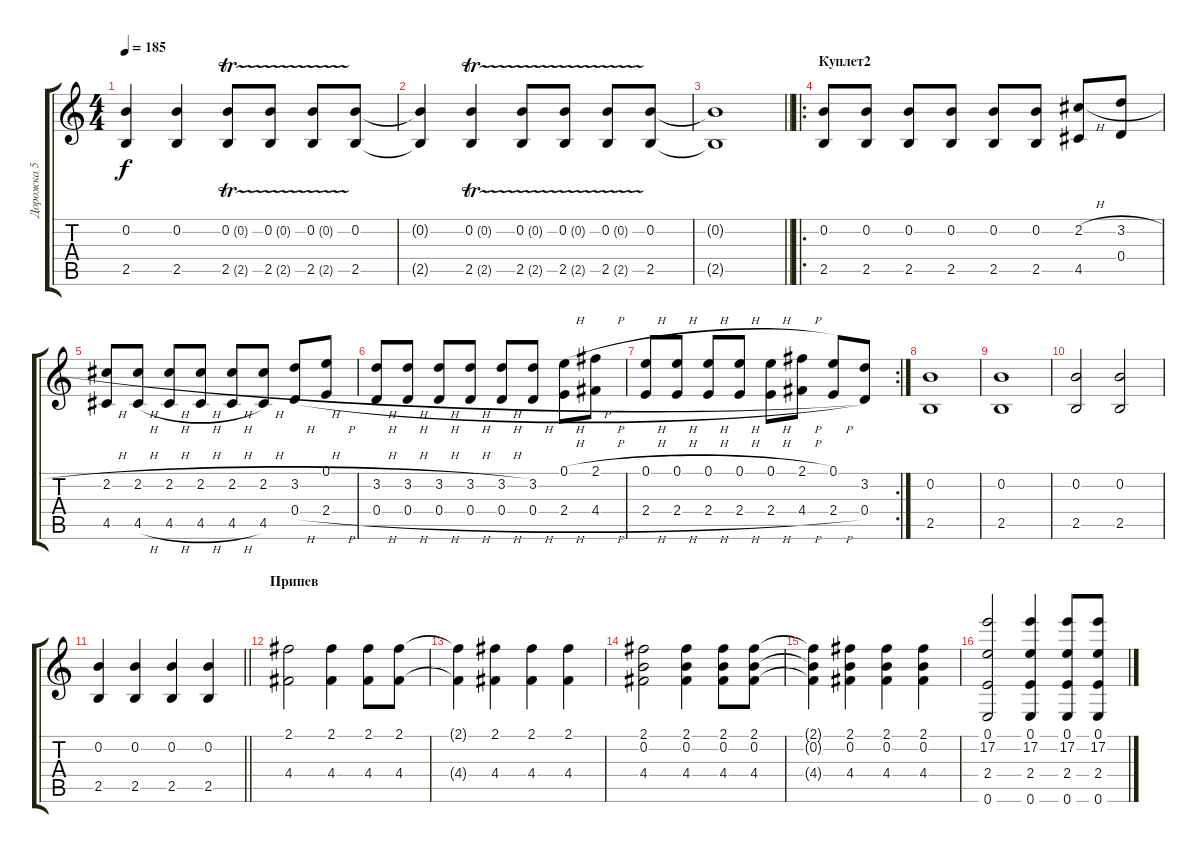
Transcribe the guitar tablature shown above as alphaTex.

\track ("Дорожка 5" "Дорожка 5") {instrument electricguitarclean}
\staff {score tabs}
\tuning (E4 B3 G3 D3 A2 E2) {hide}
\ts (4 4)
\tempo 185
\clef g2
\ks c
(0.2 2.5).4{dy f} (0.2 2.5).4 (0.2{tr (0 16)} 2.5{tr (2 16)}).8 (0.2{tr (0 16)} 2.5{tr (2 16)}).8 (0.2{tr (0 16)} 2.5{tr (2 16)}).8 (0.2 2.5).8 |
(0.2{t} 2.5{t}).4 (0.2{tr (0 16)} 2.5{tr (2 16)}).4 (0.2{tr (0 16)} 2.5{tr (2 16)}).8 (0.2{tr (0 16)} 2.5{tr (2 16)}).8 (0.2{tr (0 16)} 2.5{tr (2 16)}).8 (0.2 2.5).8 |
\barLineRight lightlight
(0.2{t} 2.5{t}).1 |
\ro
\section ("" "Куплет2")
(0.2 2.5).8 (0.2 2.5).8 (0.2 2.5).8 (0.2 2.5).8 (0.2 2.5).8 (0.2 2.5).8 (2.2{h} 4.5).8 (3.2{h} 0.4).8 |
(2.2{h} 4.5).8 (2.2{h} 4.5{h}).8 (2.2{h} 4.5{h}).8 (2.2{h} 4.5{h}).8 (2.2{h} 4.5{h}).8 (2.2{h} 4.5).8 (3.2{h} 0.4{h}).8 (0.1 2.4{h}).8 |
(3.2{h} 0.4{h}).8 (3.2{h} 0.4{h}).8 (3.2{h} 0.4{h}).8 (3.2{h} 0.4{h}).8 (3.2{h} 0.4{h}).8 (3.2 0.4{h}).8 (0.1{h} 2.4{h}).8 (2.1{h} 4.4{h}).8 |
\rc 2
(0.1{h} 2.4{h}).8 (0.1{h} 2.4{h}).8 (0.1{h} 2.4{h}).8 (0.1{h} 2.4{h}).8 (0.1{h} 2.4{h}).8 (2.1{h} 4.4{h}).8 (0.1 2.4{h}).8 (3.2 0.4).8 |
(0.2 2.5).1 |
(0.2 2.5).1 |
(0.2 2.5).2 (0.2 2.5).2 |
\barLineRight lightlight
(0.2 2.5).4 (0.2 2.5).4 (0.2 2.5).4 (0.2 2.5).4 |
\section ("" "Припев")
(2.1 4.4).2 (2.1 4.4).4 (2.1 4.4).8 (2.1 4.4).8 |
(2.1{t} 4.4{t}).4 (2.1 4.4).4 (2.1 4.4).4 (2.1 4.4).4 |
(2.1 0.2 4.4).2 (2.1 0.2 4.4).4 (2.1 0.2 4.4).8 (2.1 0.2 4.4).8 |
(2.1{t} 0.2{t} 4.4{t}).4 (2.1 0.2 4.4).4 (2.1 0.2 4.4).4 (2.1 0.2 4.4).4 |
(0.1 17.2 2.4 0.6).2 (0.1 17.2 2.4 0.6).4 (0.1 17.2 2.4 0.6).8 (0.1 17.2 2.4 0.6).8
